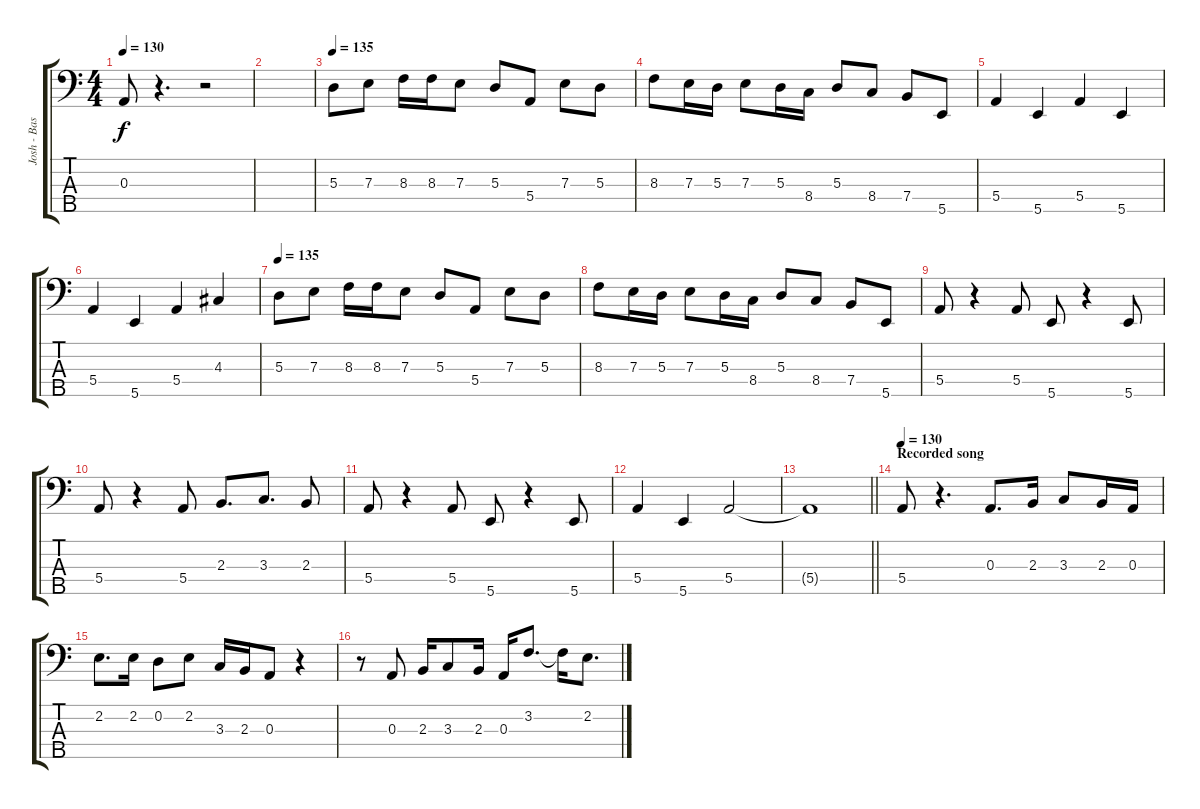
\track ("Josh - Bass" "Josh - Bas") {instrument electricbassfinger}
\staff {score tabs}
\tuning (G2 D2 A1 E1 B0) {hide}
\ts (4 4)
\tempo 130
\clef f4
\ks c
0.3.8{dy f} r.4{d} r.2 |
|
\tempo 135
5.3.8 7.3.8 8.3.16 8.3.16 7.3.8 5.3.8 5.4.8 7.3.8 5.3.8 |
8.3.8 7.3.16 5.3.16 7.3.8 5.3.16 8.4.16 5.3.8 8.4.8 7.4.8 5.5.8 |
5.4.4 5.5.4 5.4.4 5.5.4 |
5.4.4 5.5.4 5.4.4 4.3.4 |
\tempo 135
5.3.8 7.3.8 8.3.16 8.3.16 7.3.8 5.3.8 5.4.8 7.3.8 5.3.8 |
8.3.8 7.3.16 5.3.16 7.3.8 5.3.16 8.4.16 5.3.8 8.4.8 7.4.8 5.5.8 |
5.4.8 r.4 5.4.8 5.5.8 r.4 5.5.8 |
5.4.8 r.4 5.4.8 2.3.8{d} 3.3.8{d} 2.3.8 |
5.4.8 r.4 5.4.8 5.5.8 r.4 5.5.8 |
5.4.4 5.5.4 5.4.2 |
\barLineRight lightlight
5.4{t}.1 |
\section ("" "Recorded song")
\tempo 130
5.4.8 r.4{d} 0.3.8{d} 2.3.16 3.3.8 2.3.16 0.3.16 |
2.2.8{d} 2.2.16 0.2.8 2.2.8 3.3.16 2.3.16 0.3.8 r.4 |
r.8 0.3.8 2.3.16 3.3.8 2.3.16 0.3.16 3.2.8{d} 3.2{t}.16 2.2.8{d}
